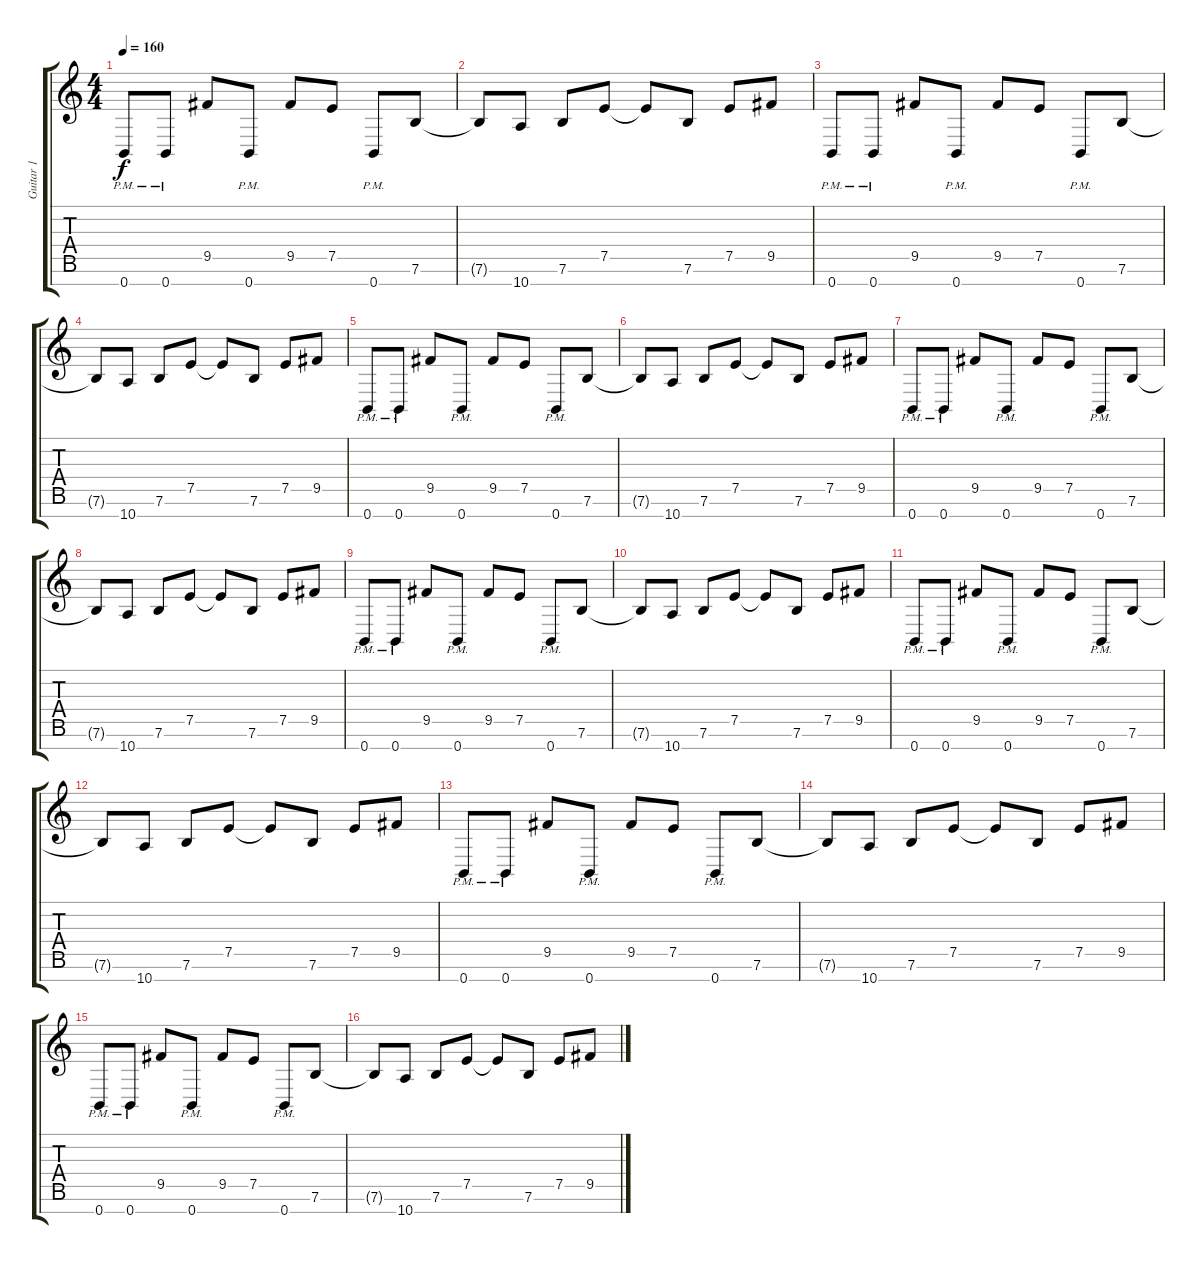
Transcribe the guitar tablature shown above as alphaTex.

\track ("Guitar 1" "Guitar 1") {instrument distortionguitar}
\staff {score tabs}
\tuning (E4 B3 G3 D3 A2 E2 B1) {hide}
\ts (4 4)
\section ("" "")
\tempo 160
\clef g2
\ks c
0.7{pm}.8{dy f} 0.7{pm}.8 9.5.8 0.7{pm}.8 9.5.8 7.5.8 0.7{pm}.8 7.6.8 |
7.6{t}.8 10.7.8 7.6.8 7.5.8 7.5{t}.8 7.6.8 7.5.8 9.5.8 |
0.7{pm}.8 0.7{pm}.8 9.5.8 0.7{pm}.8 9.5.8 7.5.8 0.7{pm}.8 7.6.8 |
7.6{t}.8 10.7.8 7.6.8 7.5.8 7.5{t}.8 7.6.8 7.5.8 9.5.8 |
0.7{pm}.8 0.7{pm}.8 9.5.8 0.7{pm}.8 9.5.8 7.5.8 0.7{pm}.8 7.6.8 |
7.6{t}.8 10.7.8 7.6.8 7.5.8 7.5{t}.8 7.6.8 7.5.8 9.5.8 |
0.7{pm}.8 0.7{pm}.8 9.5.8 0.7{pm}.8 9.5.8 7.5.8 0.7{pm}.8 7.6.8 |
7.6{t}.8 10.7.8 7.6.8 7.5.8 7.5{t}.8 7.6.8 7.5.8 9.5.8 |
0.7{pm}.8 0.7{pm}.8 9.5.8 0.7{pm}.8 9.5.8 7.5.8 0.7{pm}.8 7.6.8 |
7.6{t}.8 10.7.8 7.6.8 7.5.8 7.5{t}.8 7.6.8 7.5.8 9.5.8 |
0.7{pm}.8 0.7{pm}.8 9.5.8 0.7{pm}.8 9.5.8 7.5.8 0.7{pm}.8 7.6.8 |
7.6{t}.8 10.7.8 7.6.8 7.5.8 7.5{t}.8 7.6.8 7.5.8 9.5.8 |
0.7{pm}.8 0.7{pm}.8 9.5.8 0.7{pm}.8 9.5.8 7.5.8 0.7{pm}.8 7.6.8 |
7.6{t}.8 10.7.8 7.6.8 7.5.8 7.5{t}.8 7.6.8 7.5.8 9.5.8 |
0.7{pm}.8 0.7{pm}.8 9.5.8 0.7{pm}.8 9.5.8 7.5.8 0.7{pm}.8 7.6.8 |
7.6{t}.8 10.7.8 7.6.8 7.5.8 7.5{t}.8 7.6.8 7.5.8 9.5.8
